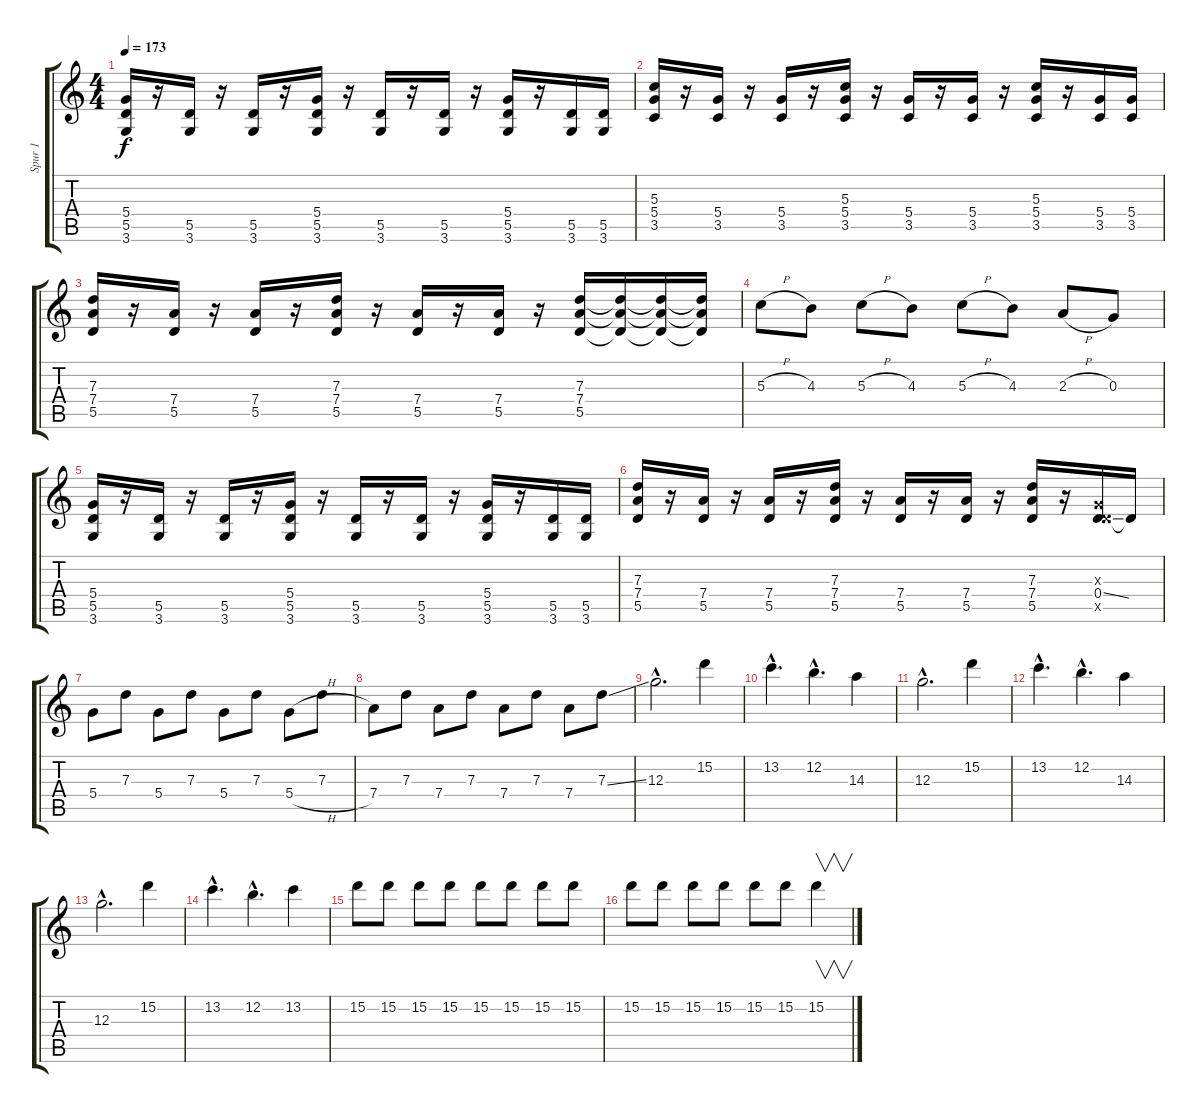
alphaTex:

\track ("Spur 1" "Spur 1") {instrument overdrivenguitar}
\staff {score tabs}
\tuning (E4 B3 G3 D3 A2 E2) {hide}
\ts (4 4)
\tempo 173
\clef g2
\ks c
(5.4 5.5 3.6).16{dy f instrument overdrivenguitar} r.16 (5.5 3.6).16 r.16 (5.5 3.6).16 r.16 (5.4 5.5 3.6).16 r.16 (5.5 3.6).16 r.16 (5.5 3.6).16 r.16 (5.4 5.5 3.6).16 r.16 (5.5 3.6).16 (5.5 3.6).16 |
(5.3 5.4 3.5).16 r.16 (5.4 3.5).16 r.16 (5.4 3.5).16 r.16 (5.3 5.4 3.5).16 r.16 (5.4 3.5).16 r.16 (5.4 3.5).16 r.16 (5.3 5.4 3.5).16 r.16 (5.4 3.5).16 (5.4 3.5).16 |
(7.3 7.4 5.5).16 r.16 (7.4 5.5).16 r.16 (7.4 5.5).16 r.16 (7.3 7.4 5.5).16 r.16 (7.4 5.5).16 r.16 (7.4 5.5).16 r.16 (7.3 7.4 5.5).16 (7.3{t} 7.4{t} 5.5{t}).16 (7.3{t} 7.4{t} 5.5{t}).16 (7.3{t} 7.4{t} 5.5{t}).16 |
5.3{h}.8 4.3.8 5.3{h}.8 4.3.8 5.3{h}.8 4.3.8 2.3{h}.8 0.3.8 |
(5.4 5.5 3.6).16 r.16 (5.5 3.6).16 r.16 (5.5 3.6).16 r.16 (5.4 5.5 3.6).16 r.16 (5.5 3.6).16 r.16 (5.5 3.6).16 r.16 (5.4 5.5 3.6).16 r.16 (5.5 3.6).16 (5.5 3.6).16 |
(7.3 7.4 5.5).16 r.16 (7.4 5.5).16 r.16 (7.4 5.5).16 r.16 (7.3 7.4 5.5).16 r.16 (7.4 5.5).16 r.16 (7.4 5.5).16 r.16 (7.3 7.4 5.5).16 r.16 (0.3{x} 0.4{ss} 5.5{x}).16 0.4{t}.16 |
5.4.8 7.3.8 5.4.8 7.3.8 5.4.8 7.3.8 5.4{h}.8 7.3.8 |
7.4.8 7.3.8 7.4.8 7.3.8 7.4.8 7.3.8 7.4.8 7.3{ss}.8 |
12.3{hac}.2{d} 15.2.4 |
13.2{hac}.4{d} 12.2{hac}.4{d} 14.3.4 |
12.3{hac}.2{d} 15.2.4 |
13.2{hac}.4{d} 12.2{hac}.4{d} 14.3.4 |
12.3{hac}.2{d} 15.2.4 |
13.2{hac}.4{d} 12.2{hac}.4{d} 13.2.4 |
15.2.8 15.2.8 15.2.8 15.2.8 15.2.8 15.2.8 15.2.8 15.2.8 |
15.2.8 15.2.8 15.2.8 15.2.8 15.2.8 15.2.8 15.2.4{v}
